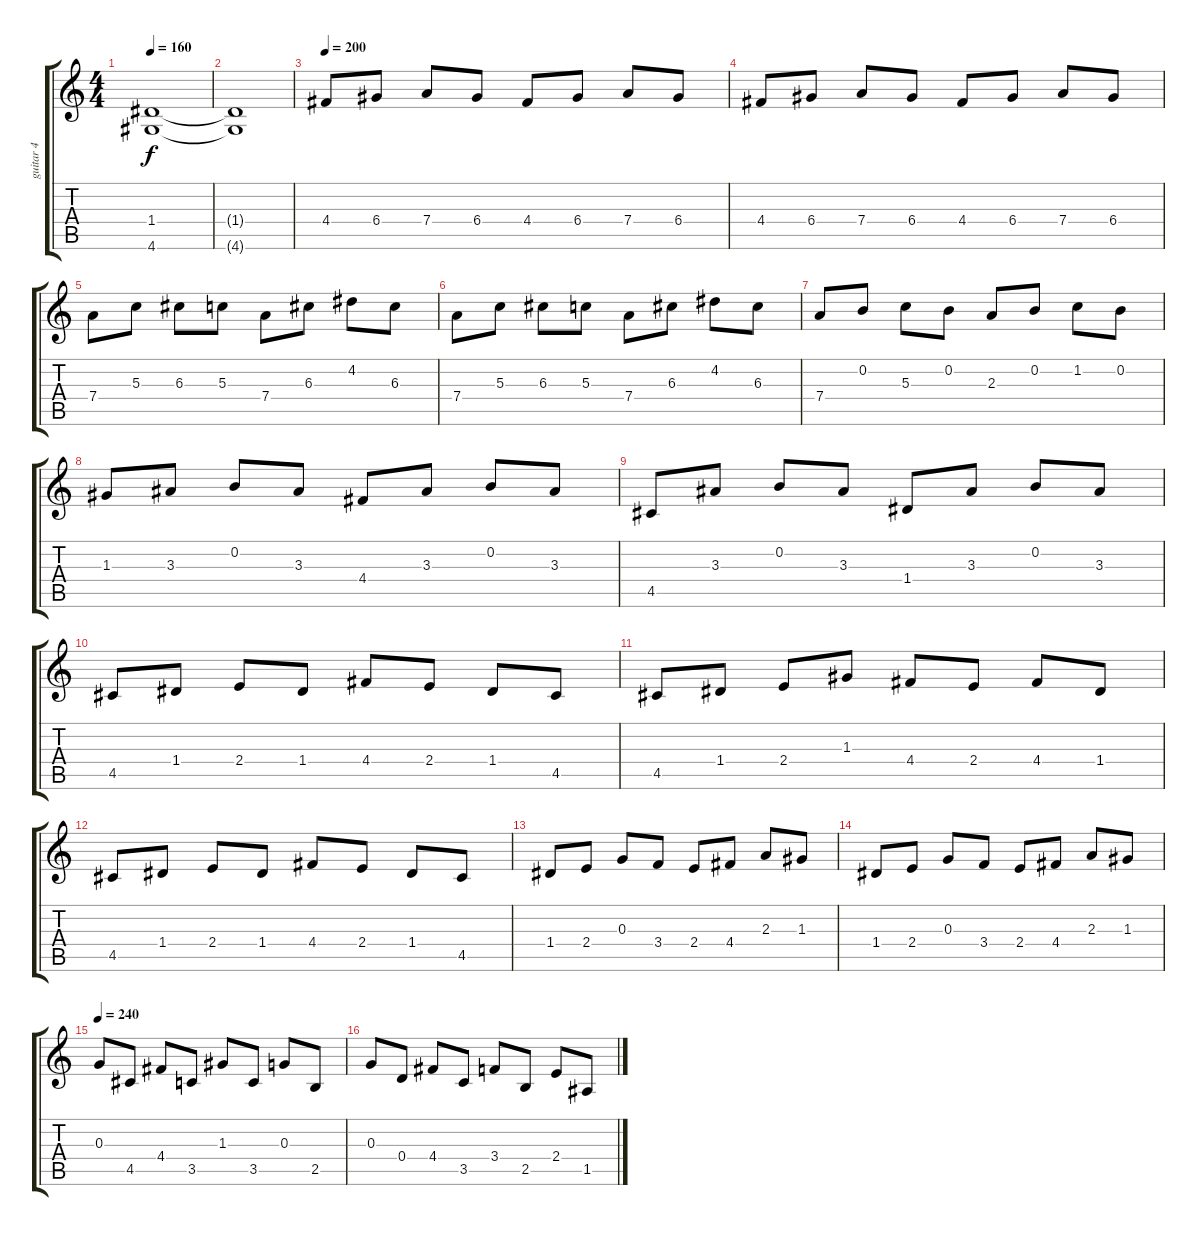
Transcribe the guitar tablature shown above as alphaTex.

\track ("guitar 4" "guitar 4") {instrument distortionguitar}
\staff {score tabs}
\tuning (E4 B3 G3 D3 A2 E2) {hide}
\ts (4 4)
\tempo 160
\clef g2
\ks c
(1.4{t} 4.6{t}).1{dy f} |
(1.4{t} 4.6{t}).1 |
\tempo 200
4.4.8 6.4.8 7.4.8 6.4.8 4.4.8 6.4.8 7.4.8 6.4.8 |
4.4.8 6.4.8 7.4.8 6.4.8 4.4.8 6.4.8 7.4.8 6.4.8 |
7.4.8 5.3.8 6.3.8 5.3.8 7.4.8 6.3.8 4.2.8 6.3.8 |
7.4.8 5.3.8 6.3.8 5.3.8 7.4.8 6.3.8 4.2.8 6.3.8 |
7.4.8 0.2.8 5.3.8 0.2.8 2.3.8 0.2.8 1.2.8 0.2.8 |
1.3.8 3.3.8 0.2.8 3.3.8 4.4.8 3.3.8 0.2.8 3.3.8 |
4.5.8 3.3.8 0.2.8 3.3.8 1.4.8 3.3.8 0.2.8 3.3.8 |
4.5.8 1.4.8 2.4.8 1.4.8 4.4.8 2.4.8 1.4.8 4.5.8 |
4.5.8 1.4.8 2.4.8 1.3.8 4.4.8 2.4.8 4.4.8 1.4.8 |
4.5.8 1.4.8 2.4.8 1.4.8 4.4.8 2.4.8 1.4.8 4.5.8 |
1.4.8 2.4.8 0.3.8 3.4.8 2.4.8 4.4.8 2.3.8 1.3.8 |
1.4.8 2.4.8 0.3.8 3.4.8 2.4.8 4.4.8 2.3.8 1.3.8 |
\tempo 240
0.3.8 4.5.8 4.4.8 3.5.8 1.3.8 3.5.8 0.3.8 2.5.8 |
0.3.8 0.4.8 4.4.8 3.5.8 3.4.8 2.5.8 2.4.8 1.5.8
